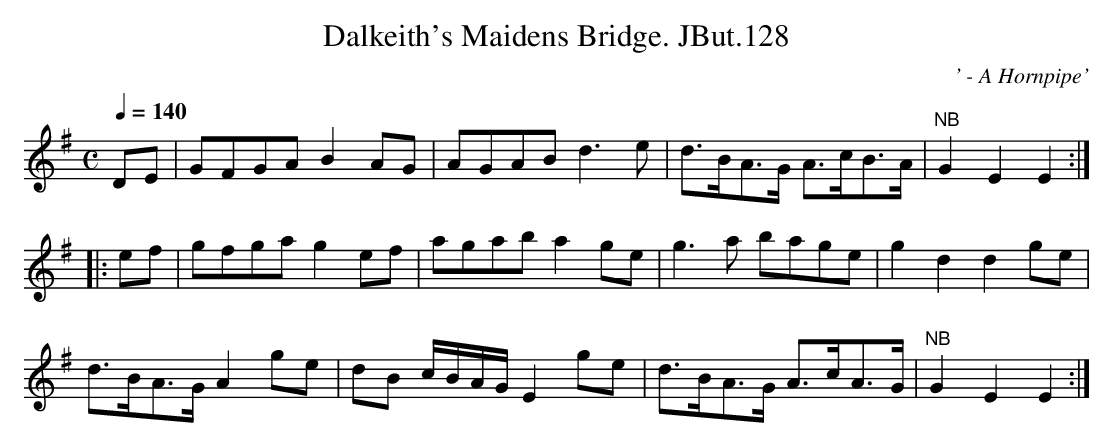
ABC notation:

X:1
T:Dalkeith's Maidens Bridge. JBut.128
M:C
L:1/8
Q:1/4=140
C:' - A Hornpipe'
K:G
DE|GFGA B2 AG|AGAB d3e|d>BA>G A>cB>A|"NB"G2E2E2:|
|:ef|gfga g2 ef|agab a2 ge|g3a bage|g2d2 d2ge|
d>BA>G A2ge|dB c/B/A/G/ E2 ge|d>BA>G A>cA>G|"NB"G2E2E2:|
